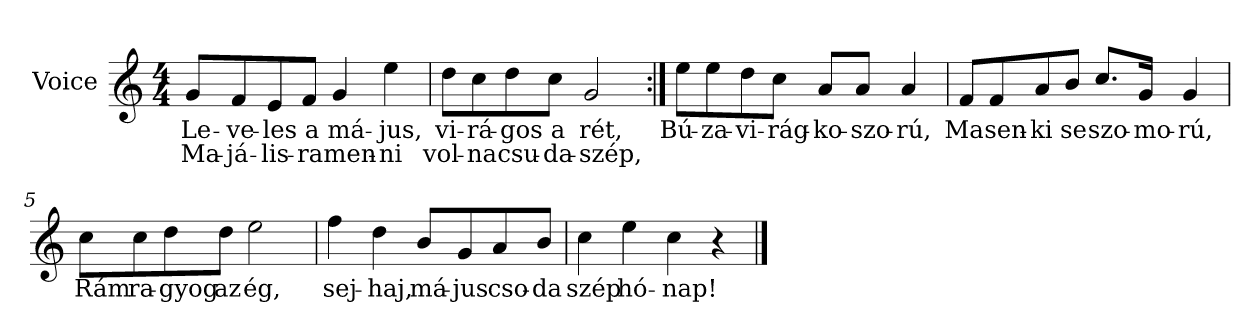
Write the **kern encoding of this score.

**kern	**text	**text
*part1	*part1	*part1
*staff1	*staff1	*staff1
*I"Voice	*	*
*clefG2	*	*
*k[]	*	*
*C:	*	*
*M4/4	*	*
=1	=1	=1
8g/L	Le-	Ma-
8f/	-ve-	-já-
8e/	-les	-lis-
8f/J	a	-ra
4g/	má-	men-
4ee\	-jus,	-ni
=2	=2	=2
8dd\L	vi-	vol-
8cc\	-rá-	-na
8dd\	-gos	csu-
8cc\J	a	da-
2g/	rét,	-szép,
=3:|!	=3:|!	=3:|!
8ee\L	Bú-	.
8ee\	-za-	.
8dd\	-vi-	.
8cc\J	rág-	.
8a/L	-ko-	.
8a/J	-szo-	.
4a/	-rú,	.
!!LO:LB:g=z
=4	=4	=4
8f/L	Ma	.
8f/	sen-	.
8a/	-ki	.
8b/J	se	.
8.cc/L	szo-	.
16g/J	-mo-	.
4g/	-rú,	.
=5	=5	=5
8cc\L	Rám	.
8cc\	ra-	.
8dd\	-gyog	.
8dd\J	az	.
2ee\	ég,	.
=6	=6	=6
4ff\	sej-	.
4dd\	-haj,	.
8b/L	má-	.
8g/	-jus	.
8a/	cso-	.
8b/J	-da	.
!!LO:LB:g=z
=7	=7	=7
4cc\	szép	.
4ee\	hó-	.
4cc\	-nap!-	.
4r	.	.
==	==	==
*-	*-	*-
